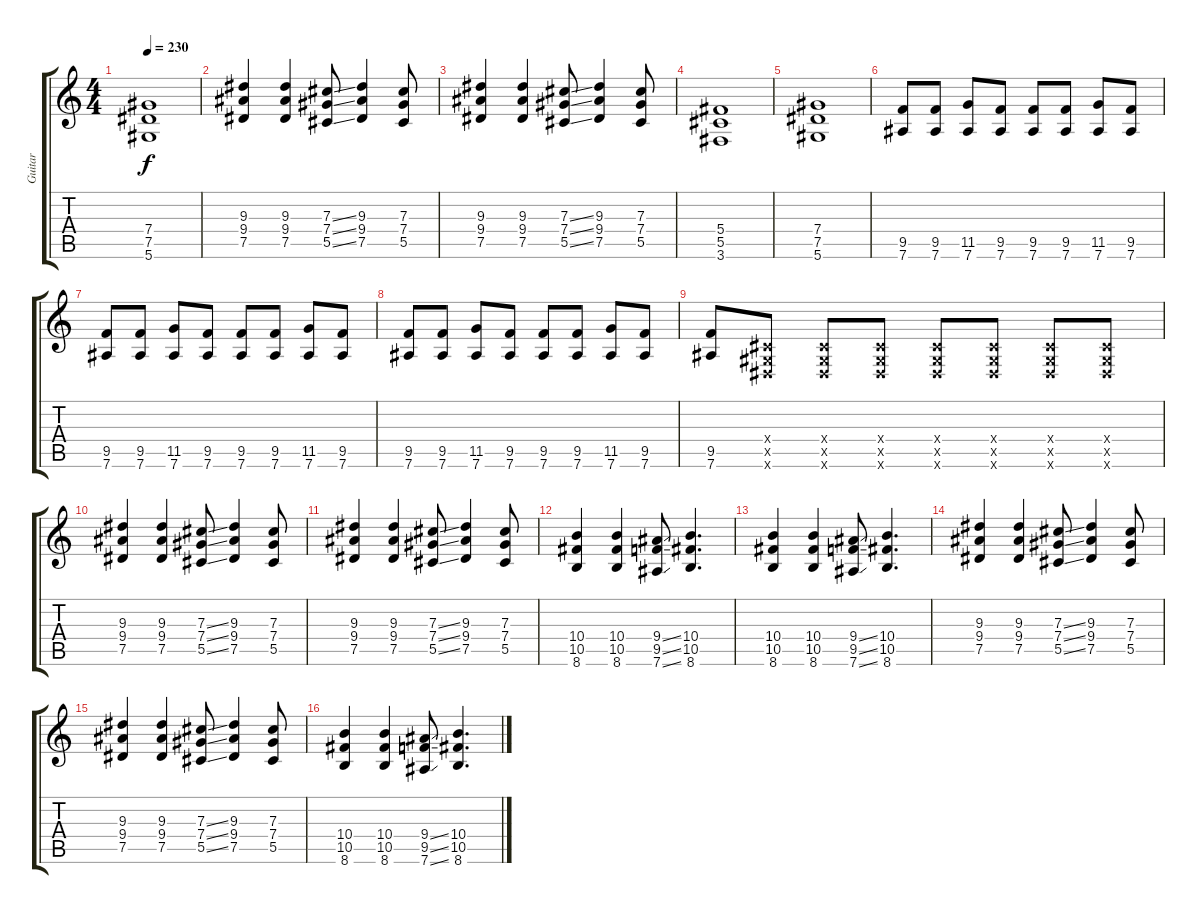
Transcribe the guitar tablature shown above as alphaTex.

\track ("Guitar" "Guitar") {instrument distortionguitar}
\staff {score tabs}
\tuning (Eb4 Bb3 Gb3 Db3 Ab2 Eb2) {hide}
\ts (4 4)
\tempo 230
\clef g2
\ks c
(7.4{t} 7.5{t} 5.6{t}).1{dy f} |
(9.3 9.4 7.5).4 (9.3 9.4 7.5).4 (7.3{ss} 7.4{ss} 5.5{ss}).8 (9.3 9.4 7.5).4 (7.3 7.4 5.5).8 |
(9.3 9.4 7.5).4 (9.3 9.4 7.5).4 (7.3{ss} 7.4{ss} 5.5{ss}).8 (9.3 9.4 7.5).4 (7.3 7.4 5.5).8 |
(5.4 5.5 3.6).1 |
(7.4 7.5 5.6).1 |
(9.5 7.6).8 (9.5 7.6).8 (11.5 7.6).8 (9.5 7.6).8 (9.5 7.6).8 (9.5 7.6).8 (11.5 7.6).8 (9.5 7.6).8 |
(9.5 7.6).8 (9.5 7.6).8 (11.5 7.6).8 (9.5 7.6).8 (9.5 7.6).8 (9.5 7.6).8 (11.5 7.6).8 (9.5 7.6).8 |
(9.5 7.6).8 (9.5 7.6).8 (11.5 7.6).8 (9.5 7.6).8 (9.5 7.6).8 (9.5 7.6).8 (11.5 7.6).8 (9.5 7.6).8 |
(9.5 7.6).8 (0.4{x} 0.5{x} 0.6{x}).8 (0.4{x} 0.5{x} 0.6{x}).8 (0.4{x} 0.5{x} 0.6{x}).8 (0.4{x} 0.5{x} 0.6{x}).8 (0.4{x} 0.5{x} 0.6{x}).8 (0.4{x} 0.5{x} 0.6{x}).8 (0.4{x} 0.5{x} 0.6{x}).8 |
(9.3 9.4 7.5).4 (9.3 9.4 7.5).4 (7.3{ss} 7.4{ss} 5.5{ss}).8 (9.3 9.4 7.5).4 (7.3 7.4 5.5).8 |
(9.3 9.4 7.5).4 (9.3 9.4 7.5).4 (7.3{ss} 7.4{ss} 5.5{ss}).8 (9.3 9.4 7.5).4 (7.3 7.4 5.5).8 |
(10.4 10.5 8.6).4 (10.4 10.5 8.6).4 (9.4{ss} 9.5{ss} 7.6{ss}).8 (10.4 10.5 8.6).4{d} |
(10.4 10.5 8.6).4 (10.4 10.5 8.6).4 (9.4{ss} 9.5{ss} 7.6{ss}).8 (10.4 10.5 8.6).4{d} |
(9.3 9.4 7.5).4 (9.3 9.4 7.5).4 (7.3{ss} 7.4{ss} 5.5{ss}).8 (9.3 9.4 7.5).4 (7.3 7.4 5.5).8 |
(9.3 9.4 7.5).4 (9.3 9.4 7.5).4 (7.3{ss} 7.4{ss} 5.5{ss}).8 (9.3 9.4 7.5).4 (7.3 7.4 5.5).8 |
(10.4 10.5 8.6).4 (10.4 10.5 8.6).4 (9.4{ss} 9.5{ss} 7.6{ss}).8 (10.4 10.5 8.6).4{d}
